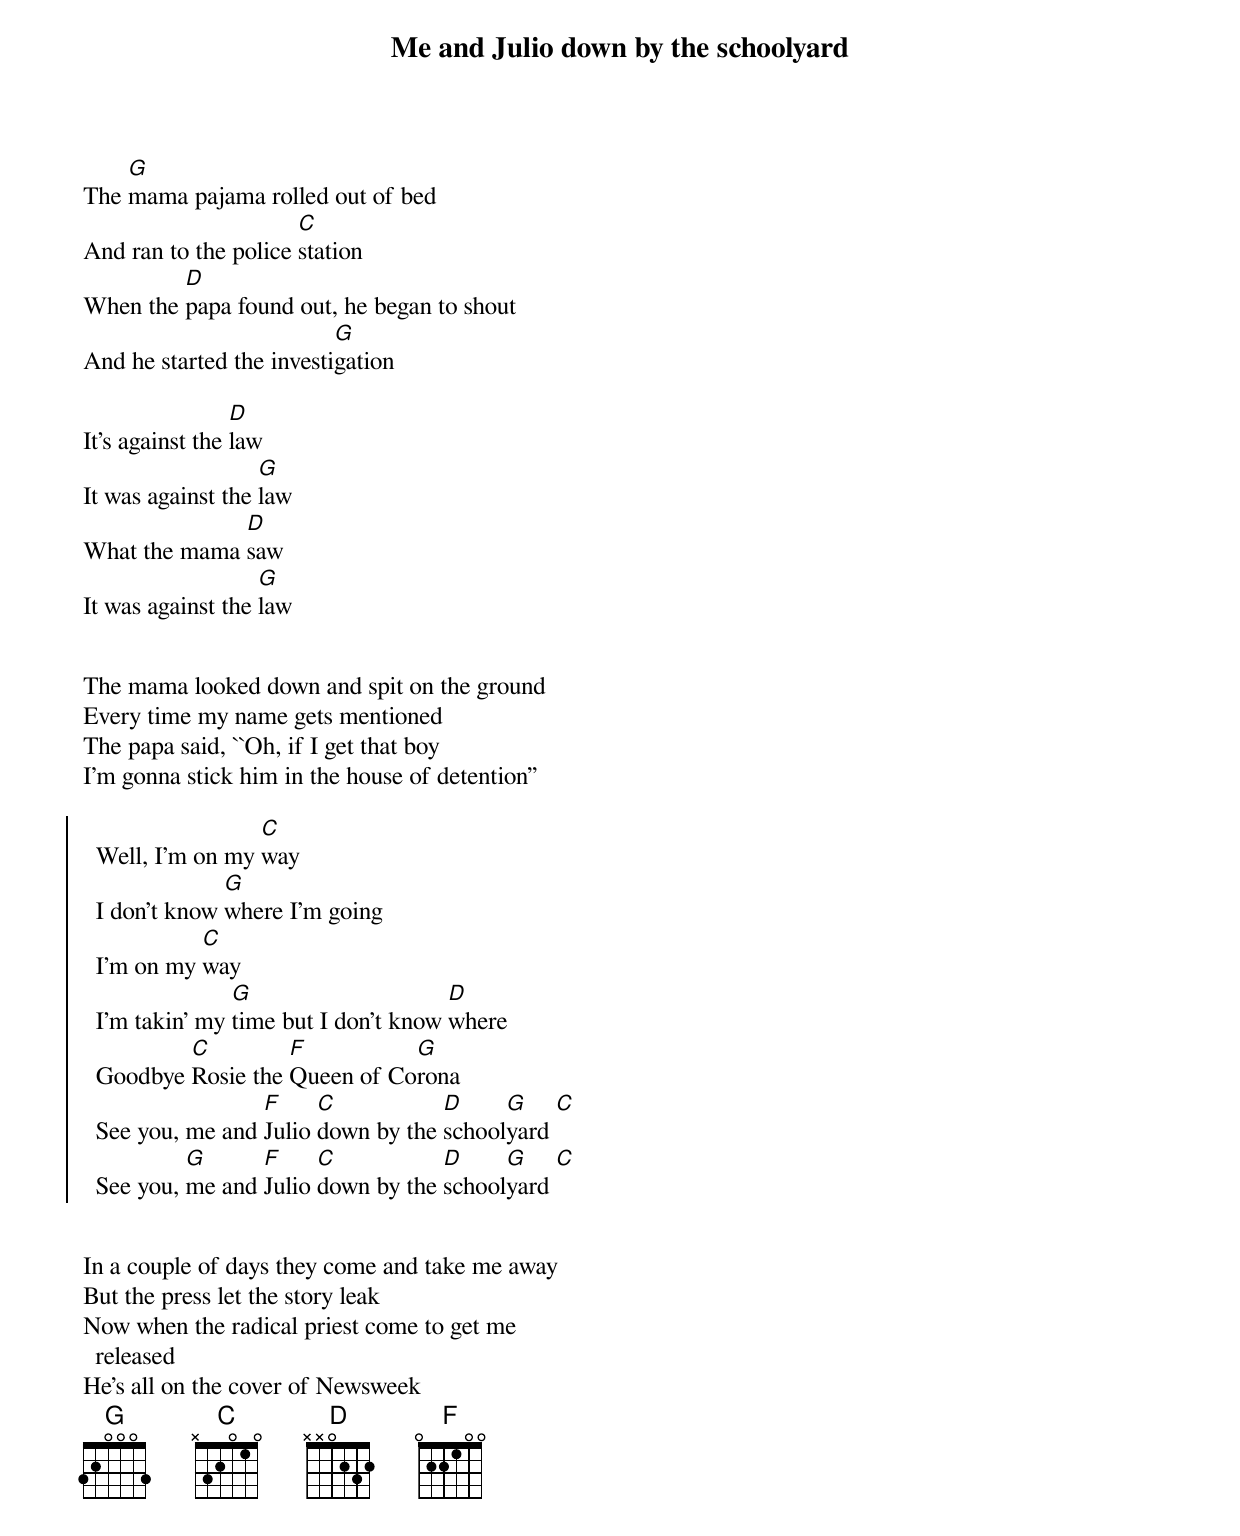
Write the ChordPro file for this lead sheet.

{title: Me and Julio down by the schoolyard}
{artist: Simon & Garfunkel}
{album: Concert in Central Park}
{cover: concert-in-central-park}
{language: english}
{columns: 2}
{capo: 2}
{define: G frets 3 2 0 0 0 3}
{define: C frets X 3 2 0 1 0}
{define: D frets X X 0 2 3 2}
{define: F base-fret 1 frets 0 2 2 1 0 0}

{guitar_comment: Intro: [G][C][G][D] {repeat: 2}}


The [G]mama pajama rolled out of bed
And ran to the police [C]station
When the [D]papa found out, he began to shout
And he started the investi[G]gation

It's against the [D]law
It was against the [G]law
What the mama [D]saw
It was against the [G]law


The mama looked down and spit on the ground
Every time my name gets mentioned
The papa said, ``Oh, if I get that boy
I'm gonna stick him in the house of detention''

{start_of_chorus}
  Well, I'm on my [C]way
  I don't know [G]where I'm going
  I'm on my [C]way
  I'm takin' my [G]time but I don't know [D]where
  Goodbye [C]Rosie the [F]Queen of Co[G]rona
  See you, me and [F]Julio [C]down by the [D]school[G]yard [C]
  See you, [G]me and [F]Julio [C]down by the [D]school[G]yard [C]
{end_of_chorus}


In a couple of days they come and take me away
But the press let the story leak
Now when the radical priest come to get me released
He's all on the cover of Newsweek
